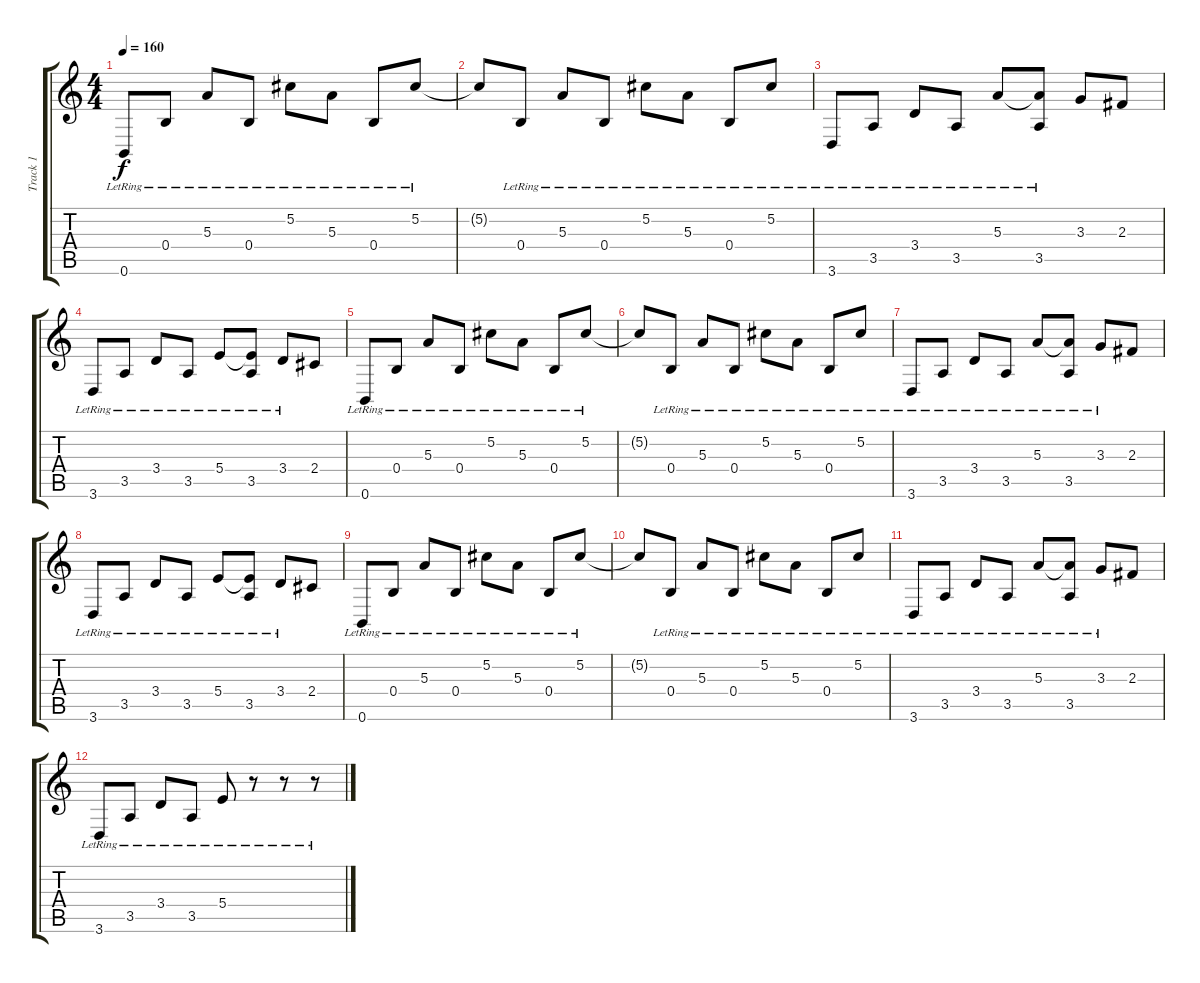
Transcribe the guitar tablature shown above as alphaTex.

\track ("Track 1" "Track 1") {instrument distortionguitar}
\staff {score tabs}
\tuning (Db4 Ab3 E3 B2 Gb2 B1) {hide}
\ts (4 4)
\tempo 160
\clef g2
\ks c
0.6{lr}.8{dy f} 0.4{lr}.8 5.3{lr}.8 0.4{lr}.8 5.2{lr}.8 5.3{lr}.8 0.4{lr}.8 5.2{lr}.8 |
5.2{t}.8 0.4{lr}.8 5.3{lr}.8 0.4{lr}.8 5.2{lr}.8 5.3{lr}.8 0.4{lr}.8 5.2{lr}.8 |
3.6{lr}.8 3.5{lr}.8 3.4{lr}.8 3.5{lr}.8 5.3{lr}.8 (5.3{t} 3.5{lr}).8 3.3.8 2.3.8 |
3.6{lr}.8 3.5{lr}.8 3.4{lr}.8 3.5{lr}.8 5.4{lr}.8 (5.4{t} 3.5{lr}).8 3.4{lr}.8 2.4.8 |
0.6{lr}.8 0.4{lr}.8 5.3{lr}.8 0.4{lr}.8 5.2{lr}.8 5.3{lr}.8 0.4{lr}.8 5.2{lr}.8 |
5.2{t}.8 0.4{lr}.8 5.3{lr}.8 0.4{lr}.8 5.2{lr}.8 5.3{lr}.8 0.4{lr}.8 5.2{lr}.8 |
3.6{lr}.8 3.5{lr}.8 3.4{lr}.8 3.5{lr}.8 5.3{lr}.8 (5.3{t} 3.5{lr}).8 3.3{lr}.8 2.3.8 |
3.6{lr}.8 3.5{lr}.8 3.4{lr}.8 3.5{lr}.8 5.4{lr}.8 (5.4{t} 3.5{lr}).8 3.4{lr}.8 2.4.8 |
0.6{lr}.8 0.4{lr}.8 5.3{lr}.8 0.4{lr}.8 5.2{lr}.8 5.3{lr}.8 0.4{lr}.8 5.2{lr}.8 |
5.2{t}.8 0.4{lr}.8 5.3{lr}.8 0.4{lr}.8 5.2{lr}.8 5.3{lr}.8 0.4{lr}.8 5.2{lr}.8 |
3.6{lr}.8 3.5{lr}.8 3.4{lr}.8 3.5{lr}.8 5.3{lr}.8 (5.3{t} 3.5{lr}).8 3.3{lr}.8 2.3.8 |
3.6{lr}.8 3.5{lr}.8 3.4{lr}.8 3.5{lr}.8 5.4{lr}.8 r.8 r.8 r.8
